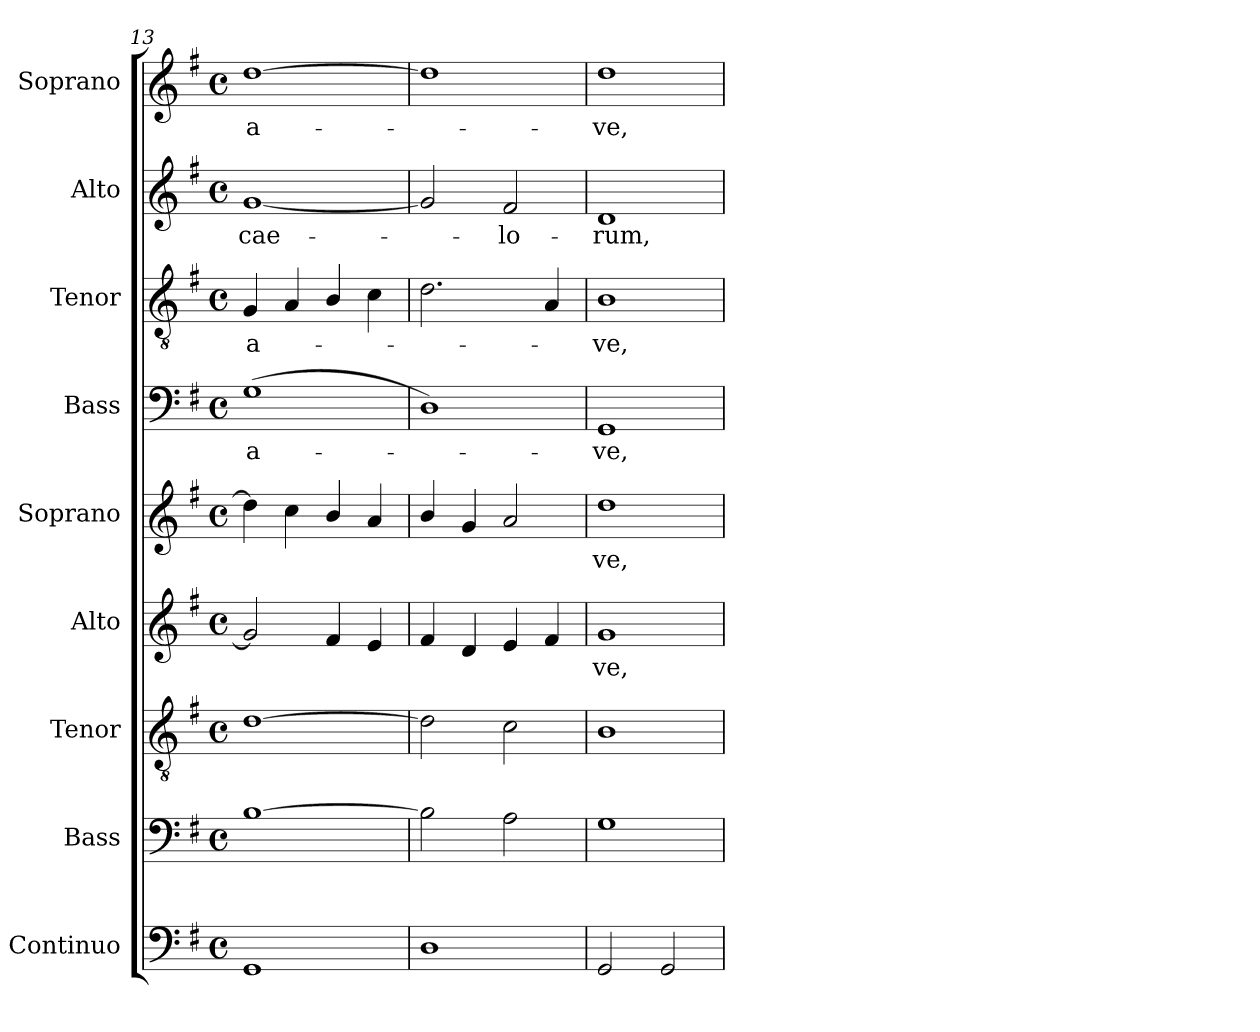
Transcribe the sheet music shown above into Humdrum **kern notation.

**kern	**kern	**kern	**kern	**text	**kern	**text	**kern	**text	**kern	**text	**kern	**text	**kern	**text
*part9	*part8	*part7	*part6	*part6	*part5	*part5	*part4	*part4	*part3	*part3	*part2	*part2	*part1	*part1
*staff9	*staff8	*staff7	*staff6	*staff6	*staff5	*staff5	*staff4	*staff4	*staff3	*staff3	*staff2	*staff2	*staff1	*staff1
*I"Continuo	*I"Bass	*I"Tenor	*I"Alto	*	*I"Soprano	*	*I"Bass	*	*I"Tenor	*	*I"Alto	*	*I"Soprano	*
*I'Cont.	*I'B.	*I'T.	*I'A.	*	*I'S.	*	*I'B.	*	*I'T.	*	*I'A.	*	*I'S.	*
*clefF4	*clefF4	*clefGv2	*clefG2	*	*clefG2	*	*clefF4	*	*clefGv2	*	*clefG2	*	*clefG2	*
*	*	*ITrd7c12	*	*	*	*	*	*	*ITrd7c12	*	*	*	*	*
*k[f#]	*k[f#]	*k[f#]	*k[f#]	*	*k[f#]	*	*k[f#]	*	*k[f#]	*	*k[f#]	*	*k[f#]	*
*G:	*G:	*G:	*G:	*	*G:	*	*G:	*	*G:	*	*G:	*	*G:	*
*M4/4	*M4/4	*M4/4	*M4/4	*	*M4/4	*	*M4/4	*	*M4/4	*	*M4/4	*	*M4/4	*
*met(c)	*met(c)	*met(c)	*met(c)	*	*met(c)	*	*met(c)	*	*met(c)	*	*met(c)	*	*met(c)	*
=13	=13	=13	=13	=13	=13	=13	=13	=13	=13	=13	=13	=13	=13	=13
!	!	!	!	!	!	!	!	!LO:LY:b:color=#000000	!	!	!	!	!	!
!	!	!	!	!	!	!	!	!	!	!LO:LY:b:color=#000000	!	!	!	!
!	!	!	!	!	!	!	!	!	!	!	!	!LO:LY:b:color=#000000	!	!
!	!	!	!	!	!	!	!	!	!	!	!	!	!	!LO:LY:b:color=#000000
1GGi	[1Bi	[1Di	2gi/]	.	4ddi\]	.	(1Gi	a-	4GGi/	a-	[1gi	cae-	[1ddi	a-
.	.	.	.	.	4cci\	.	.	.	4AAi/	.	.	.	.	.
.	.	.	4f#i/	.	4bi/	.	.	.	4BBi/	.	.	.	.	.
.	.	.	4ei/	.	4ai/	.	.	.	4Ci\	.	.	.	.	.
=14	=14	=14	=14	=14	=14	=14	=14	=14	=14	=14	=14	=14	=14	=14
1Di	2Bi\]	2Di\]	4f#i/	.	4bi/	.	1Di)	.	2.Di\	.	2gi/]	.	1ddi]	.
.	.	.	4di/	.	4gi/	.	.	.	.	.	.	.	.	.
!	!	!	!	!	!	!	!	!	!	!	!	!LO:LY:b:color=#000000	!	!
.	2Ai\	2Ci\	4ei/	.	2ai/	.	.	.	.	.	2f#i/	-lo-	.	.
.	.	.	4f#i/	.	.	.	.	.	4AAi/	.	.	.	.	.
!!LO:LB:g=z
=15	=15	=15	=15	=15	=15	=15	=15	=15	=15	=15	=15	=15	=15	=15
!	!	!	!	!LO:LY:b:color=#000000	!	!	!	!	!	!	!	!	!	!
!	!	!	!	!	!	!LO:LY:b:color=#000000	!	!	!	!	!	!	!	!
!	!	!	!	!	!	!	!	!LO:LY:b:color=#000000	!	!	!	!	!	!
!	!	!	!	!	!	!	!	!	!	!LO:LY:b:color=#000000	!	!	!	!
!	!	!	!	!	!	!	!	!	!	!	!	!LO:LY:b:color=#000000	!	!
!	!	!	!	!	!	!	!	!	!	!	!	!	!	!LO:LY:b:color=#000000
2GGi/	1Gi	1BBi	1gi	-ve,	1ddi	-ve,	1GGi	-ve,	1BBi	-ve,	1di	-rum,	1ddi	-ve,
2GGi/	.	.	.	.	.	.	.	.	.	.	.	.	.	.
=	=	=	=	=	=	=	=	=	=	=	=	=	=	=
*-	*-	*-	*-	*-	*-	*-	*-	*-	*-	*-	*-	*-	*-	*-
